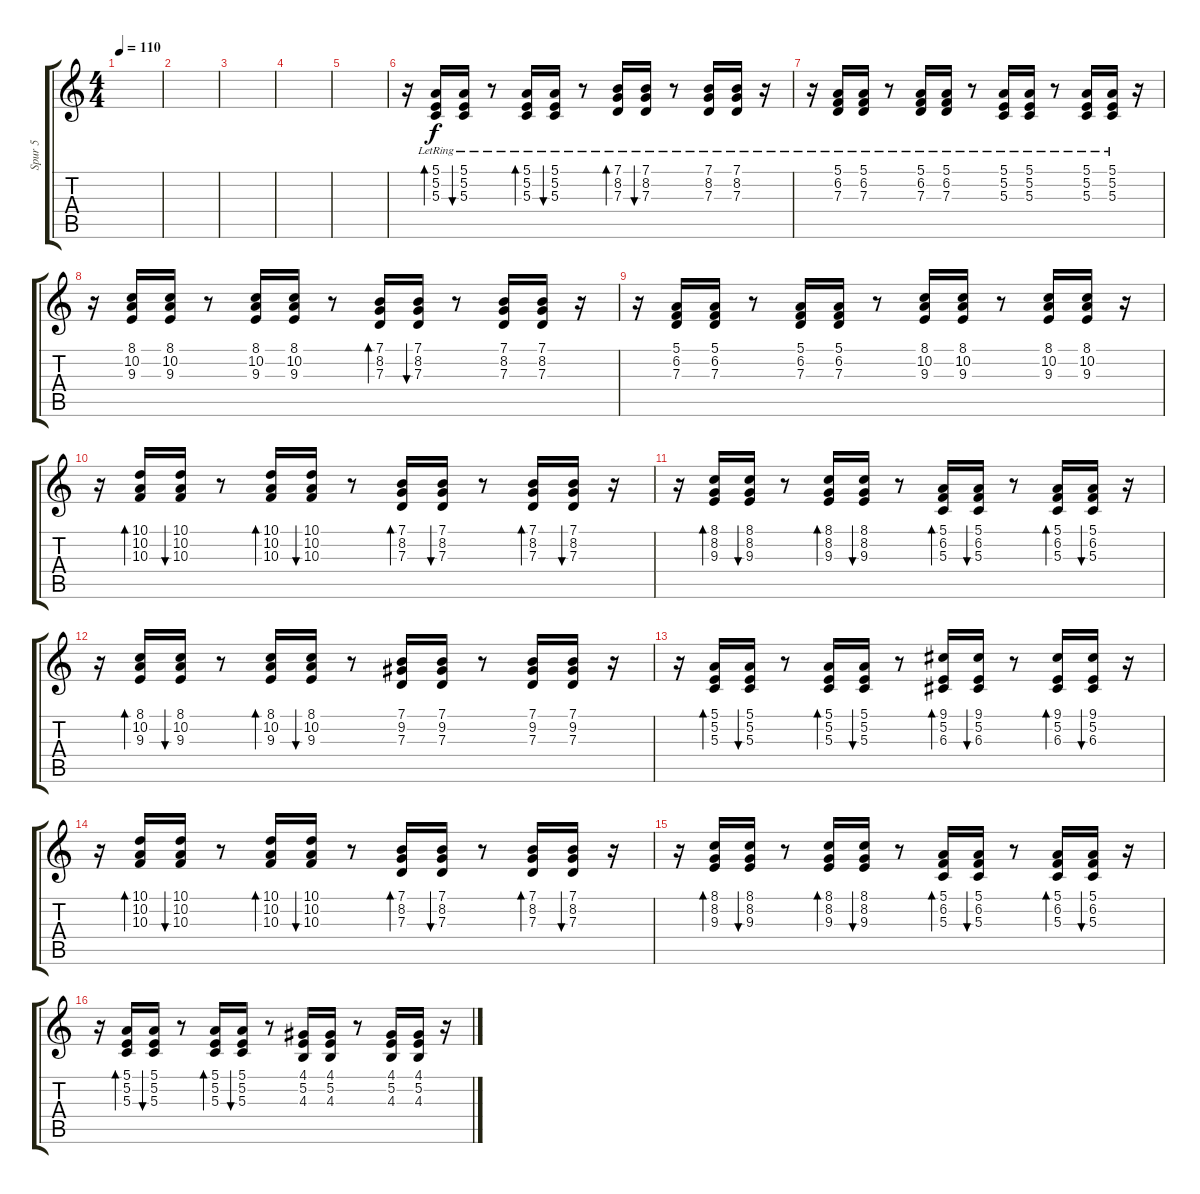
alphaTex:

\track ("Spur 5" "Spur 5") {instrument marimba}
\staff {score tabs}
\tuning (E4 B3 G3 D3 A2 E2) {hide}
\ts (4 4)
\tempo 110
\clef g2
\ks c
|
|
|
|
|
r.16{volume 9 balance 8} (5.1{lr} 5.2{lr} 5.3{lr}).16{bd 60} (5.1{lr} 5.2{lr} 5.3{lr}).16{bu 60} r.8 (5.1{lr} 5.2{lr} 5.3{lr}).16{bd 60} (5.1{lr} 5.2{lr} 5.3{lr}).16{bu 60} r.8 (7.1{lr} 8.2{lr} 7.3{lr}).16{bd 60} (7.1{lr} 8.2{lr} 7.3{lr}).16{bu 60} r.8 (7.1{lr} 8.2{lr} 7.3{lr}).16 (7.1{lr} 8.2{lr} 7.3{lr}).16 r.16 |
r.16 (5.1{lr} 6.2{lr} 7.3{lr}).16 (5.1{lr} 6.2{lr} 7.3{lr}).16 r.8 (5.1{lr} 6.2{lr} 7.3{lr}).16 (5.1{lr} 6.2{lr} 7.3{lr}).16 r.8 (5.1{lr} 5.2{lr} 5.3{lr}).16 (5.1{lr} 5.2{lr} 5.3{lr}).16 r.8 (5.1{lr} 5.2{lr} 5.3{lr}).16 (5.1{lr} 5.2{lr} 5.3{lr}).16 r.16 |
r.16 (8.1 10.2 9.3).16 (8.1 10.2 9.3).16 r.8 (8.1 10.2 9.3).16 (8.1 10.2 9.3).16 r.8 (7.1 8.2 7.3).16{bd 60} (7.1 8.2 7.3).16{bu 60} r.8 (7.1 8.2 7.3).16 (7.1 8.2 7.3).16 r.16 |
r.16 (5.1 6.2 7.3).16 (5.1 6.2 7.3).16 r.8 (5.1 6.2 7.3).16 (5.1 6.2 7.3).16 r.8 (8.1 10.2 9.3).16 (8.1 10.2 9.3).16 r.8 (8.1 10.2 9.3).16 (8.1 10.2 9.3).16 r.16 |
r.16 (10.1 10.2 10.3).16{bd 60} (10.1 10.2 10.3).16{bu 60} r.8 (10.1 10.2 10.3).16{bd 60} (10.1 10.2 10.3).16{bu 60} r.8 (7.1 8.2 7.3).16{bd 60} (7.1 8.2 7.3).16{bu 60} r.8 (7.1 8.2 7.3).16{bd 60} (7.1 8.2 7.3).16{bu 60} r.16 |
r.16 (8.1 8.2 9.3).16{bd 60} (8.1 8.2 9.3).16{bu 60} r.8 (8.1 8.2 9.3).16{bd 60} (8.1 8.2 9.3).16{bu 60} r.8 (5.1 6.2 5.3).16{bd 60} (5.1 6.2 5.3).16{bu 60} r.8 (5.1 6.2 5.3).16{bd 60} (5.1 6.2 5.3).16{bu 60} r.16 |
r.16 (8.1 10.2 9.3).16{bd 60} (8.1 10.2 9.3).16{bu 60} r.8 (8.1 10.2 9.3).16{bd 60} (8.1 10.2 9.3).16{bu 60} r.8 (7.1 9.2 7.3).16 (7.1 9.2 7.3).16 r.8 (7.1 9.2 7.3).16 (7.1 9.2 7.3).16 r.16 |
r.16 (5.1 5.2 5.3).16{bd 60} (5.1 5.2 5.3).16{bu 60} r.8 (5.1 5.2 5.3).16{bd 60} (5.1 5.2 5.3).16{bu 60} r.8 (9.1 5.2 6.3).16{bd 60} (9.1 5.2 6.3).16{bu 60} r.8 (9.1 5.2 6.3).16{bd 60} (9.1 5.2 6.3).16{bu 60} r.16 |
r.16 (10.1 10.2 10.3).16{bd 60} (10.1 10.2 10.3).16{bu 60} r.8 (10.1 10.2 10.3).16{bd 60} (10.1 10.2 10.3).16{bu 60} r.8 (7.1 8.2 7.3).16{bd 60} (7.1 8.2 7.3).16{bu 60} r.8 (7.1 8.2 7.3).16{bd 60} (7.1 8.2 7.3).16{bu 60} r.16 |
r.16 (8.1 8.2 9.3).16{bd 60} (8.1 8.2 9.3).16{bu 60} r.8 (8.1 8.2 9.3).16{bd 60} (8.1 8.2 9.3).16{bu 60} r.8 (5.1 6.2 5.3).16{bd 60} (5.1 6.2 5.3).16{bu 60} r.8 (5.1 6.2 5.3).16{bd 60} (5.1 6.2 5.3).16{bu 60} r.16 |
r.16 (5.1 5.2 5.3).16{bd 60} (5.1 5.2 5.3).16{bu 60} r.8 (5.1 5.2 5.3).16{bd 60} (5.1 5.2 5.3).16{bu 60} r.8 (4.1 5.2 4.3).16 (4.1 5.2 4.3).16 r.8 (4.1 5.2 4.3).16 (4.1 5.2 4.3).16 r.16
